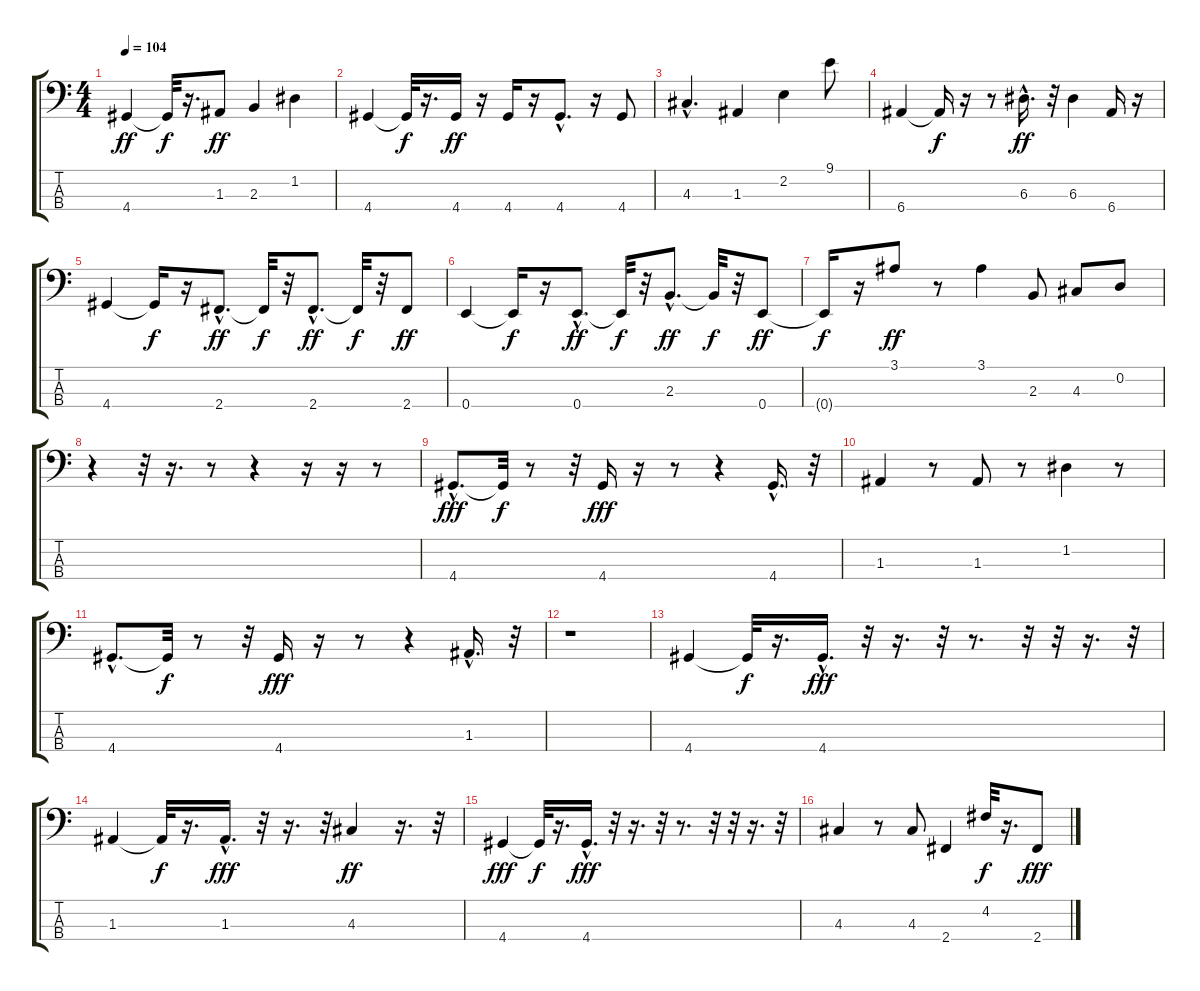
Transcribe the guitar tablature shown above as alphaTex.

\track "" {instrument fretlessbass}
\staff {score tabs}
\tuning (G2 D2 A1 E1) {hide}
\ts (4 4)
\tempo 104
\clef f4
\ks c
4.4.4{dy ff} 4.4{t}.32{dy f} r.16{d} 1.3.8{dy ff} 2.3.4 1.2.4 |
4.4.4 4.4{t}.32{dy f} r.16{d} 4.4.16{dy ff} r.16 4.4.16 r.16 4.4{hac}.8{d} r.16 4.4.8 |
4.3{hac}.4{d} 1.3.4 2.2.4 9.1.8 |
6.4.4 6.4{t}.16{dy f} r.16 r.8 6.3{hac}.16{d dy ff} r.32 6.3.4 6.4.16 r.16 |
4.4.4 4.4{t}.16{dy f} r.16 2.4{hac}.8{d dy ff} 2.4{t}.32{dy f} r.32 2.4{hac}.8{d dy ff} 2.4{t}.32{dy f} r.32 2.4.8{dy ff} |
0.4.4 0.4{t}.16{dy f} r.16 0.4{hac}.8{d dy ff} 0.4{t}.32{dy f} r.32 2.3{hac}.8{d dy ff} 2.3{t}.32{dy f} r.32 0.4.8{dy ff} |
0.4{t}.16{dy f} r.16 3.1.8{dy ff} r.8 3.1.4 2.3.8 4.3.8 0.2.8 |
r.4 r.32 r.16{d} r.8 r.4 r.16 r.16 r.8 |
4.4{hac}.8{d dy fff} 4.4{t}.32{dy f} r.8 r.32 4.4.16{dy fff} r.16 r.8 r.4 4.4{hac}.16{d} r.32 |
1.3.4 r.8 1.3.8 r.8 1.2.4 r.8 |
4.4{hac}.8{d} 4.4{t}.32{dy f} r.8 r.32 4.4.16{dy fff} r.16 r.8 r.4 1.3{hac}.16{d} r.32 |
r.1 |
4.4.4 4.4{t}.32{dy f} r.16{d} 4.4{hac}.16{d dy fff} r.32 r.16{d} r.32 r.8{d} r.32 r.32 r.16{d} r.32 |
1.3.4 1.3{t}.32{dy f} r.16{d} 1.3{hac}.16{d dy fff} r.32 r.16{d} r.32 4.3.4{dy ff} r.16{d} r.32 |
4.4.4{dy fff} 4.4{t}.32{dy f} r.16{d} 4.4{hac}.16{d dy fff} r.32 r.16{d} r.32 r.8{d} r.32 r.32 r.16{d} r.32 |
4.3.4 r.8 4.3.8 2.4.4 4.2.32{dy f} r.16{d} 2.4.8{dy fff}
